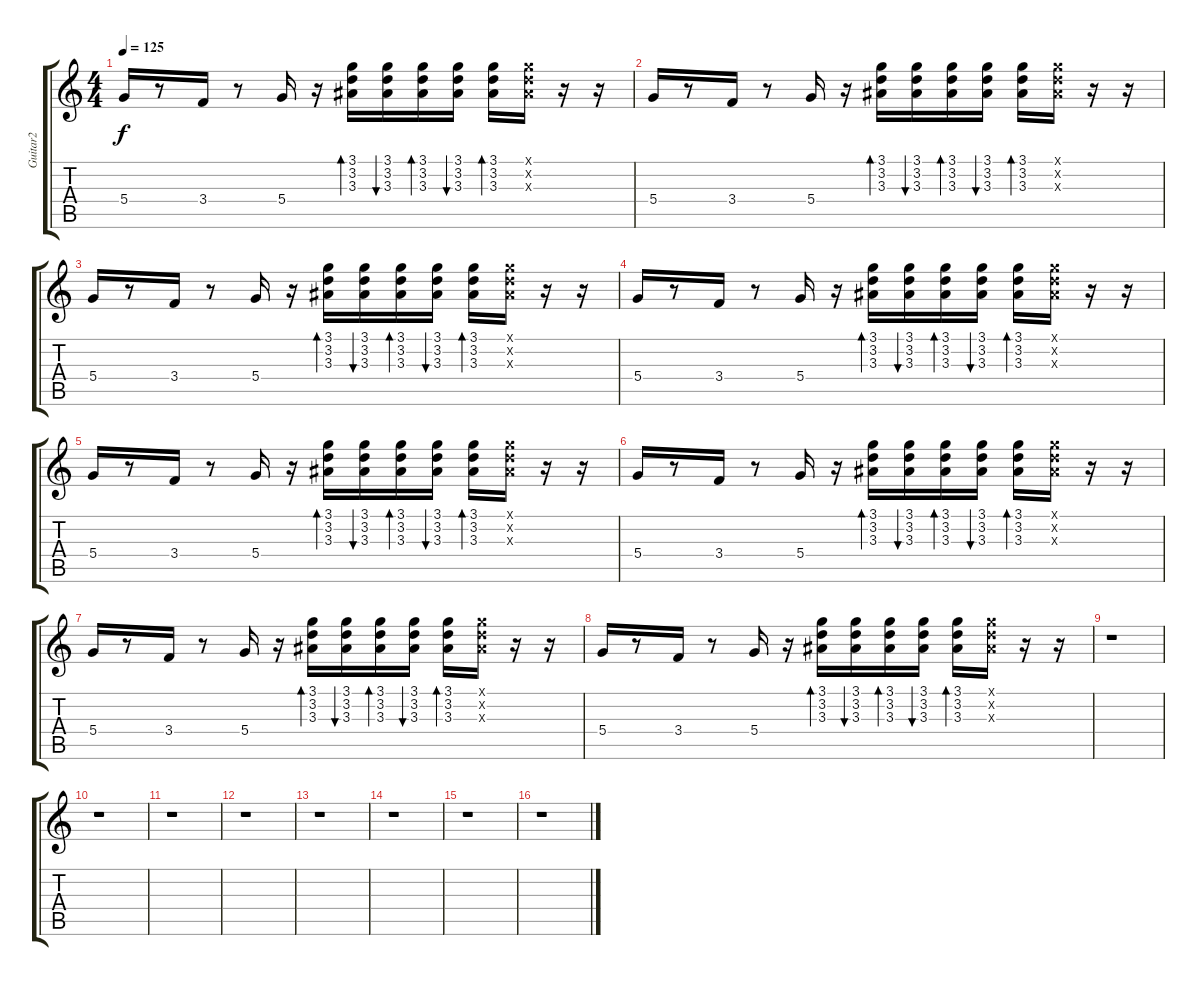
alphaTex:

\track ("Guitar2" "Guitar2") {instrument acousticguitarsteel}
\staff {score tabs}
\tuning (E4 B3 G3 D3 A2 E2) {hide}
\ts (4 4)
\tempo 125
\clef g2
\ks c
5.4.16{dy f volume 8} r.8 3.4.16 r.8 5.4.16 r.16 (3.1 3.2 3.3).16{bd 30} (3.1 3.2 3.3).16{bu 30} (3.1 3.2 3.3).16{bd 30} (3.1 3.2 3.3).16{bu 30} (3.1 3.2 3.3).16{bd 30} (3.1{x} 3.2{x} 3.3{x}).16 r.16 r.16 |
5.4.16 r.8 3.4.16 r.8 5.4.16 r.16 (3.1 3.2 3.3).16{bd 30} (3.1 3.2 3.3).16{bu 30} (3.1 3.2 3.3).16{bd 30} (3.1 3.2 3.3).16{bu 30} (3.1 3.2 3.3).16{bd 30} (3.1{x} 3.2{x} 3.3{x}).16 r.16 r.16 |
5.4.16 r.8 3.4.16 r.8 5.4.16 r.16 (3.1 3.2 3.3).16{bd 30} (3.1 3.2 3.3).16{bu 30} (3.1 3.2 3.3).16{bd 30} (3.1 3.2 3.3).16{bu 30} (3.1 3.2 3.3).16{bd 30} (3.1{x} 3.2{x} 3.3{x}).16 r.16 r.16 |
5.4.16 r.8 3.4.16 r.8 5.4.16 r.16 (3.1 3.2 3.3).16{bd 30} (3.1 3.2 3.3).16{bu 30} (3.1 3.2 3.3).16{bd 30} (3.1 3.2 3.3).16{bu 30} (3.1 3.2 3.3).16{bd 30} (3.1{x} 3.2{x} 3.3{x}).16 r.16 r.16 |
5.4.16 r.8 3.4.16 r.8 5.4.16 r.16 (3.1 3.2 3.3).16{bd 30} (3.1 3.2 3.3).16{bu 30} (3.1 3.2 3.3).16{bd 30} (3.1 3.2 3.3).16{bu 30} (3.1 3.2 3.3).16{bd 30} (3.1{x} 3.2{x} 3.3{x}).16 r.16 r.16 |
5.4.16 r.8 3.4.16 r.8 5.4.16 r.16 (3.1 3.2 3.3).16{bd 30} (3.1 3.2 3.3).16{bu 30} (3.1 3.2 3.3).16{bd 30} (3.1 3.2 3.3).16{bu 30} (3.1 3.2 3.3).16{bd 30} (3.1{x} 3.2{x} 3.3{x}).16 r.16 r.16 |
5.4.16 r.8 3.4.16 r.8 5.4.16 r.16 (3.1 3.2 3.3).16{bd 30} (3.1 3.2 3.3).16{bu 30} (3.1 3.2 3.3).16{bd 30} (3.1 3.2 3.3).16{bu 30} (3.1 3.2 3.3).16{bd 30} (3.1{x} 3.2{x} 3.3{x}).16 r.16 r.16 |
5.4.16 r.8 3.4.16 r.8 5.4.16 r.16 (3.1 3.2 3.3).16{bd 30} (3.1 3.2 3.3).16{bu 30} (3.1 3.2 3.3).16{bd 30} (3.1 3.2 3.3).16{bu 30} (3.1 3.2 3.3).16{bd 30} (3.1{x} 3.2{x} 3.3{x}).16 r.16 r.16 |
r.1 |
r.1 |
r.1 |
r.1 |
r.1 |
r.1 |
r.1 |
r.1
